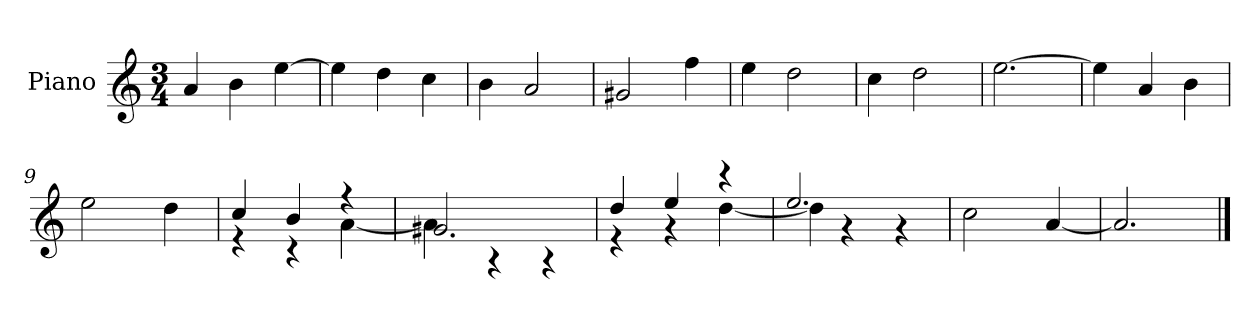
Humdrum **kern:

**kern
*part1
*staff1
*I"Piano
*I'P-no
*clefG2
*k[]
*M3/4
*MM177
=1
4a/
4b\
[4ee\
=2
4ee\]
4dd\
4cc\
=3
4b\
2a/
=4
2g#X/
4ff\
=5
4ee\
2dd\
=6
4cc\
2dd\
=7
[2.ee\
=8
4ee\]
4a/
4b\
=9
2ee\
4dd\
=10
*^
4cc/	4r
4b/	4r
4r	[4a\
=11	=11
2.g#X/	4a\]
.	4r
.	4r
=12	=12
4dd/	4r
4ee/	4r
4r	[4dd\
!!LO:LB:g=z	!!
=13	=13
2.ee/	4dd\]
.	4r
.	4r
*v	*v
=14
2cc\
[4a/
=15
2.a/]
==
*-
